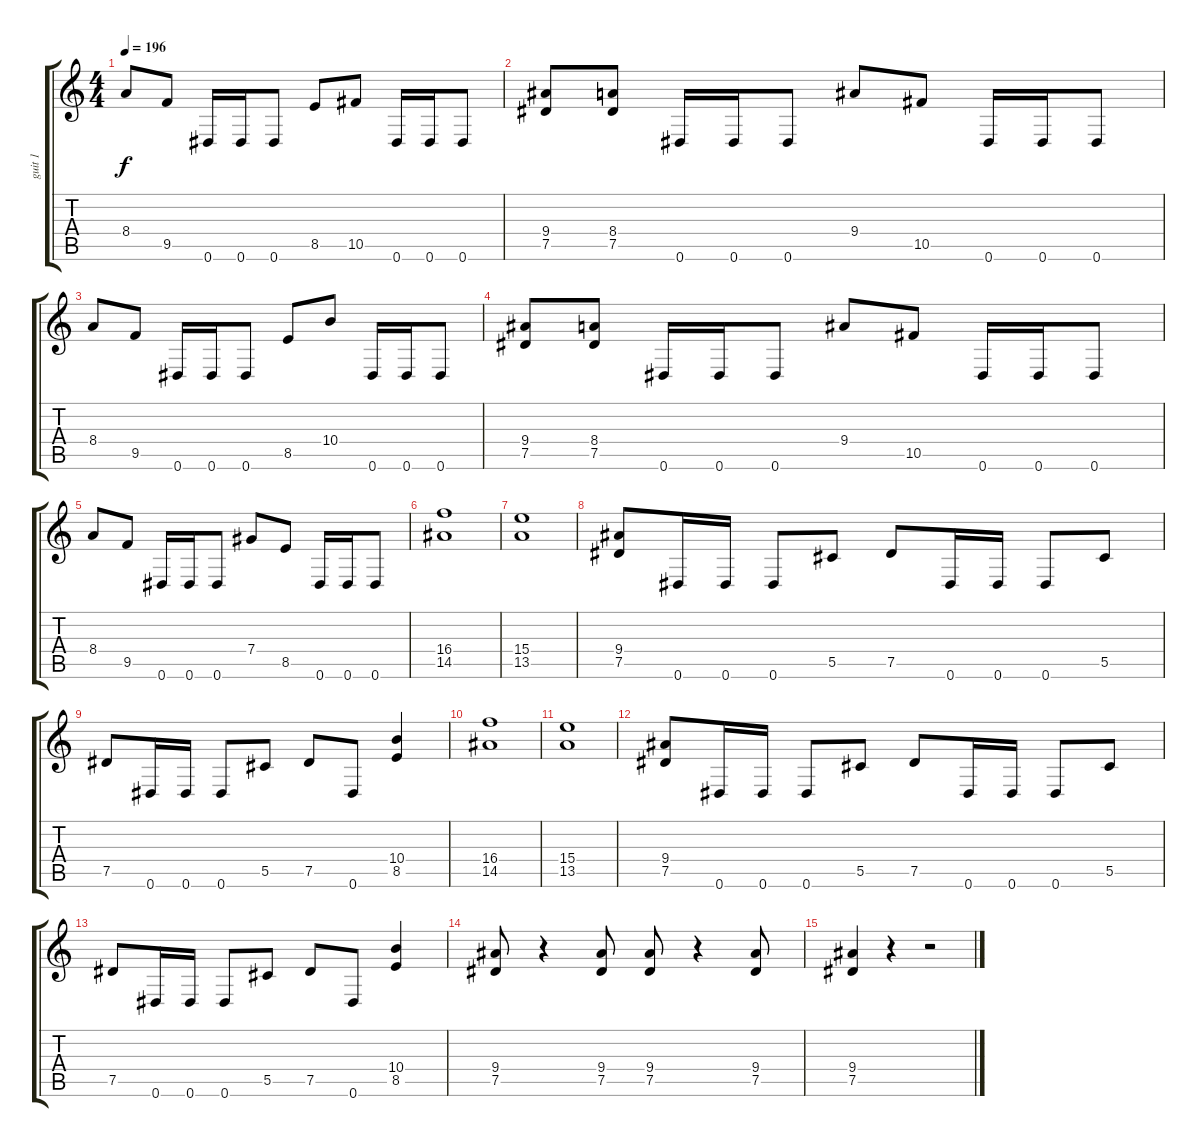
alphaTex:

\track ("guit 1" "guit 1") {instrument distortionguitar}
\staff {score tabs}
\tuning (Eb4 Bb3 Gb3 Db3 Ab2 Eb2) {hide}
\ts (4 4)
\tempo 196
\clef g2
\ks c
8.4.8{dy f} 9.5.8 0.6.16 0.6.16 0.6.8 8.5.8 10.5.8 0.6.16 0.6.16 0.6.8 |
(9.4 7.5).8 (8.4 7.5).8 0.6.16 0.6.16 0.6.8 9.4.8 10.5.8 0.6.16 0.6.16 0.6.8 |
8.4.8 9.5.8 0.6.16 0.6.16 0.6.8 8.5.8 10.4.8 0.6.16 0.6.16 0.6.8 |
(9.4 7.5).8 (8.4 7.5).8 0.6.16 0.6.16 0.6.8 9.4.8 10.5.8 0.6.16 0.6.16 0.6.8 |
8.4.8 9.5.8 0.6.16 0.6.16 0.6.8 7.4.8 8.5.8 0.6.16 0.6.16 0.6.8 |
(16.4 14.5).1 |
(15.4 13.5).1 |
(9.4 7.5).8 0.6.16 0.6.16 0.6.8 5.5.8 7.5.8 0.6.16 0.6.16 0.6.8 5.5.8 |
7.5.8 0.6.16 0.6.16 0.6.8 5.5.8 7.5.8 0.6.8 (10.4 8.5).4 |
(16.4 14.5).1 |
(15.4 13.5).1 |
(9.4 7.5).8 0.6.16 0.6.16 0.6.8 5.5.8 7.5.8 0.6.16 0.6.16 0.6.8 5.5.8 |
7.5.8 0.6.16 0.6.16 0.6.8 5.5.8 7.5.8 0.6.8 (10.4 8.5).4 |
(9.4 7.5).8 r.4 (9.4 7.5).8 (9.4 7.5).8 r.4 (9.4 7.5).8 |
(9.4 7.5).4 r.4 r.2
